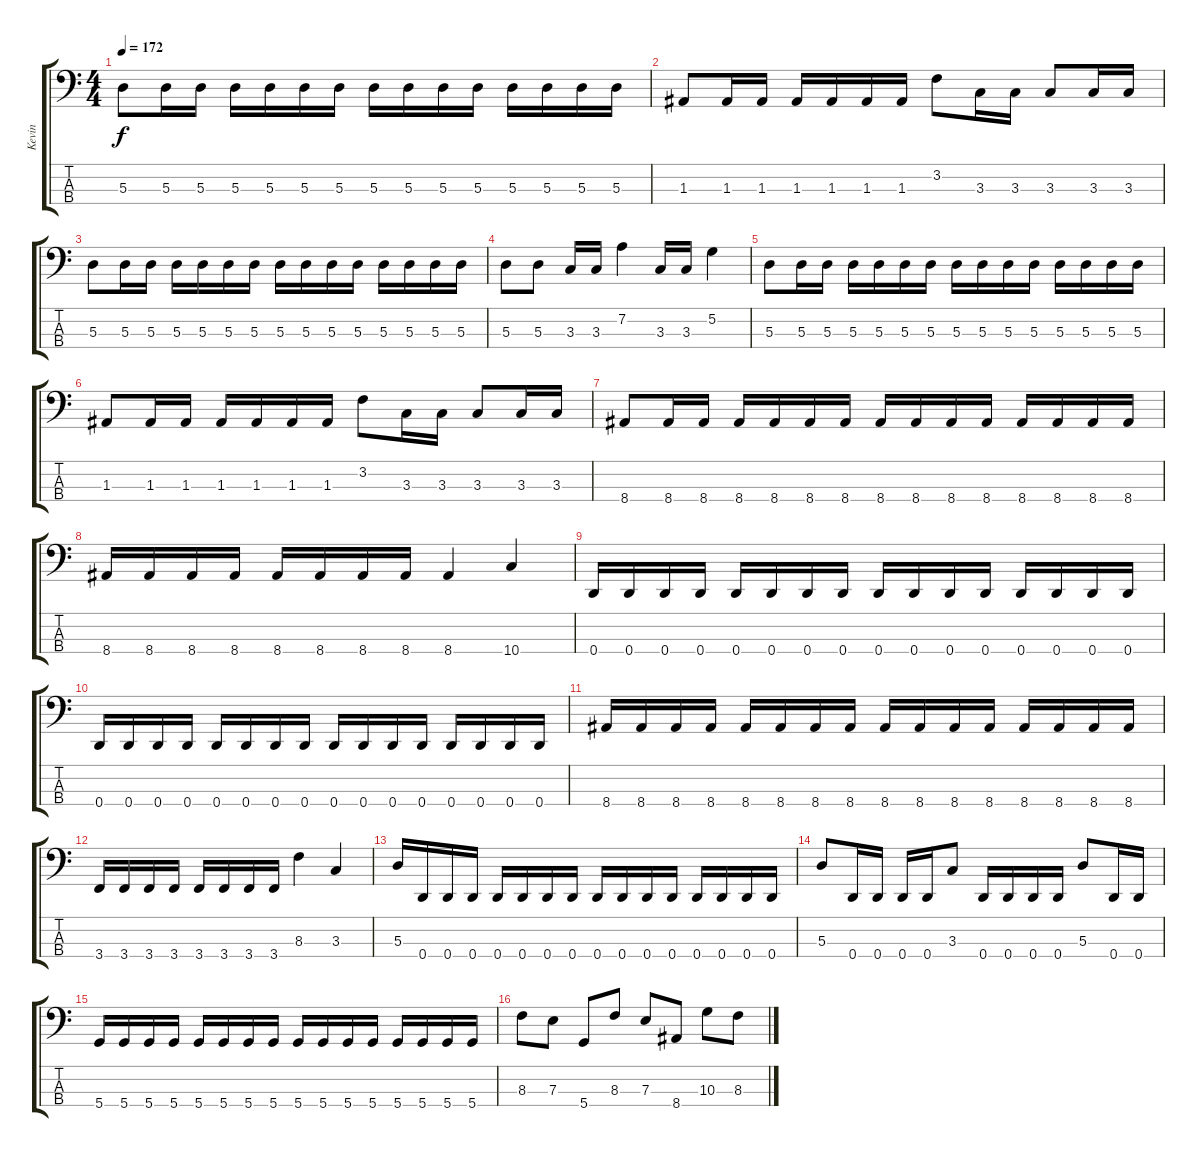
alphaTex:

\track ("Kevin" "Kevin") {instrument electricbasspick}
\staff {score tabs}
\tuning (G2 D2 A1 D1) {hide}
\ts (4 4)
\tempo 172
\clef f4
\ks c
5.3.8{dy f} 5.3.16 5.3.16 5.3.16 5.3.16 5.3.16 5.3.16 5.3.16 5.3.16 5.3.16 5.3.16 5.3.16 5.3.16 5.3.16 5.3.16 |
1.3.8 1.3.16 1.3.16 1.3.16 1.3.16 1.3.16 1.3.16 3.2.8 3.3.16 3.3.16 3.3.8 3.3.16 3.3.16 |
5.3.8 5.3.16 5.3.16 5.3.16 5.3.16 5.3.16 5.3.16 5.3.16 5.3.16 5.3.16 5.3.16 5.3.16 5.3.16 5.3.16 5.3.16 |
5.3.8 5.3.8 3.3.16 3.3.16 7.2.4 3.3.16 3.3.16 5.2.4 |
5.3.8 5.3.16 5.3.16 5.3.16 5.3.16 5.3.16 5.3.16 5.3.16 5.3.16 5.3.16 5.3.16 5.3.16 5.3.16 5.3.16 5.3.16 |
1.3.8 1.3.16 1.3.16 1.3.16 1.3.16 1.3.16 1.3.16 3.2.8 3.3.16 3.3.16 3.3.8 3.3.16 3.3.16 |
8.4.8 8.4.16 8.4.16 8.4.16 8.4.16 8.4.16 8.4.16 8.4.16 8.4.16 8.4.16 8.4.16 8.4.16 8.4.16 8.4.16 8.4.16 |
8.4.16 8.4.16 8.4.16 8.4.16 8.4.16 8.4.16 8.4.16 8.4.16 8.4.4 10.4.4 |
0.4.16 0.4.16 0.4.16 0.4.16 0.4.16 0.4.16 0.4.16 0.4.16 0.4.16 0.4.16 0.4.16 0.4.16 0.4.16 0.4.16 0.4.16 0.4.16 |
0.4.16 0.4.16 0.4.16 0.4.16 0.4.16 0.4.16 0.4.16 0.4.16 0.4.16 0.4.16 0.4.16 0.4.16 0.4.16 0.4.16 0.4.16 0.4.16 |
8.4.16 8.4.16 8.4.16 8.4.16 8.4.16 8.4.16 8.4.16 8.4.16 8.4.16 8.4.16 8.4.16 8.4.16 8.4.16 8.4.16 8.4.16 8.4.16 |
3.4.16 3.4.16 3.4.16 3.4.16 3.4.16 3.4.16 3.4.16 3.4.16 8.3.4 3.3.4 |
5.3.16 0.4.16 0.4.16 0.4.16 0.4.16 0.4.16 0.4.16 0.4.16 0.4.16 0.4.16 0.4.16 0.4.16 0.4.16 0.4.16 0.4.16 0.4.16 |
5.3.8 0.4.16 0.4.16 0.4.16 0.4.16 3.3.8 0.4.16 0.4.16 0.4.16 0.4.16 5.3.8 0.4.16 0.4.16 |
5.4.16 5.4.16 5.4.16 5.4.16 5.4.16 5.4.16 5.4.16 5.4.16 5.4.16 5.4.16 5.4.16 5.4.16 5.4.16 5.4.16 5.4.16 5.4.16 |
8.3.8 7.3.8 5.4.8 8.3.8 7.3.8 8.4.8 10.3.8 8.3.8
